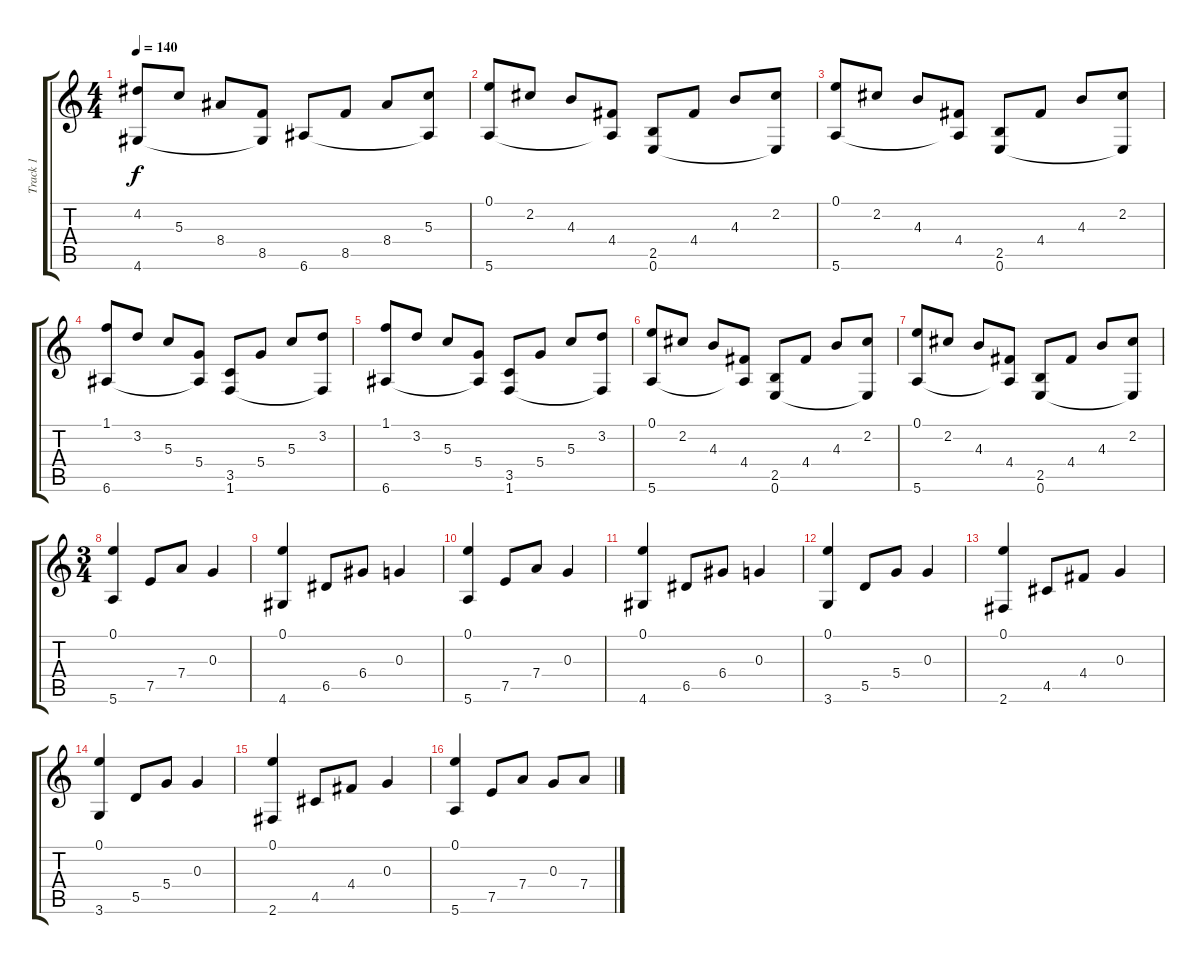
\track ("Track 1" "Track 1") {instrument acousticguitarnylon}
\staff {score tabs}
\tuning (E4 B3 G3 D3 A2 E2) {hide}
\ts (4 4)
\tempo 140
\clef g2
\ks c
(4.2 4.6).8{dy f} 5.3.8 8.4.8 (8.5 4.6{t}).8 6.6.8 8.5.8 8.4.8 (5.3 6.6{t}).8 |
(0.1 5.6).8 2.2.8 4.3.8 (4.4 5.6{t}).8 (2.5 0.6).8 4.4.8 4.3.8 (2.2 0.6{t}).8 |
(0.1 5.6).8 2.2.8 4.3.8 (4.4 5.6{t}).8 (2.5 0.6).8 4.4.8 4.3.8 (2.2 0.6{t}).8 |
(1.1 6.6).8 3.2.8 5.3.8 (5.4 6.6{t}).8 (3.5 1.6).8 5.4.8 5.3.8 (3.2 1.6{t}).8 |
(1.1 6.6).8 3.2.8 5.3.8 (5.4 6.6{t}).8 (3.5 1.6).8 5.4.8 5.3.8 (3.2 1.6{t}).8 |
(0.1 5.6).8 2.2.8 4.3.8 (4.4 5.6{t}).8 (2.5 0.6).8 4.4.8 4.3.8 (2.2 0.6{t}).8 |
(0.1 5.6).8 2.2.8 4.3.8 (4.4 5.6{t}).8 (2.5 0.6).8 4.4.8 4.3.8 (2.2 0.6{t}).8 |
\ts (3 4)
(0.1 5.6).4 7.5.8 7.4.8 0.3.4 |
(0.1 4.6).4 6.5.8 6.4.8 0.3.4 |
(0.1 5.6).4 7.5.8 7.4.8 0.3.4 |
(0.1 4.6).4 6.5.8 6.4.8 0.3.4 |
(0.1 3.6).4 5.5.8 5.4.8 0.3.4 |
(0.1 2.6).4 4.5.8 4.4.8 0.3.4 |
(0.1 3.6).4 5.5.8 5.4.8 0.3.4 |
(0.1 2.6).4 4.5.8 4.4.8 0.3.4 |
(0.1 5.6).4 7.5.8 7.4.8 0.3.8 7.4.8
